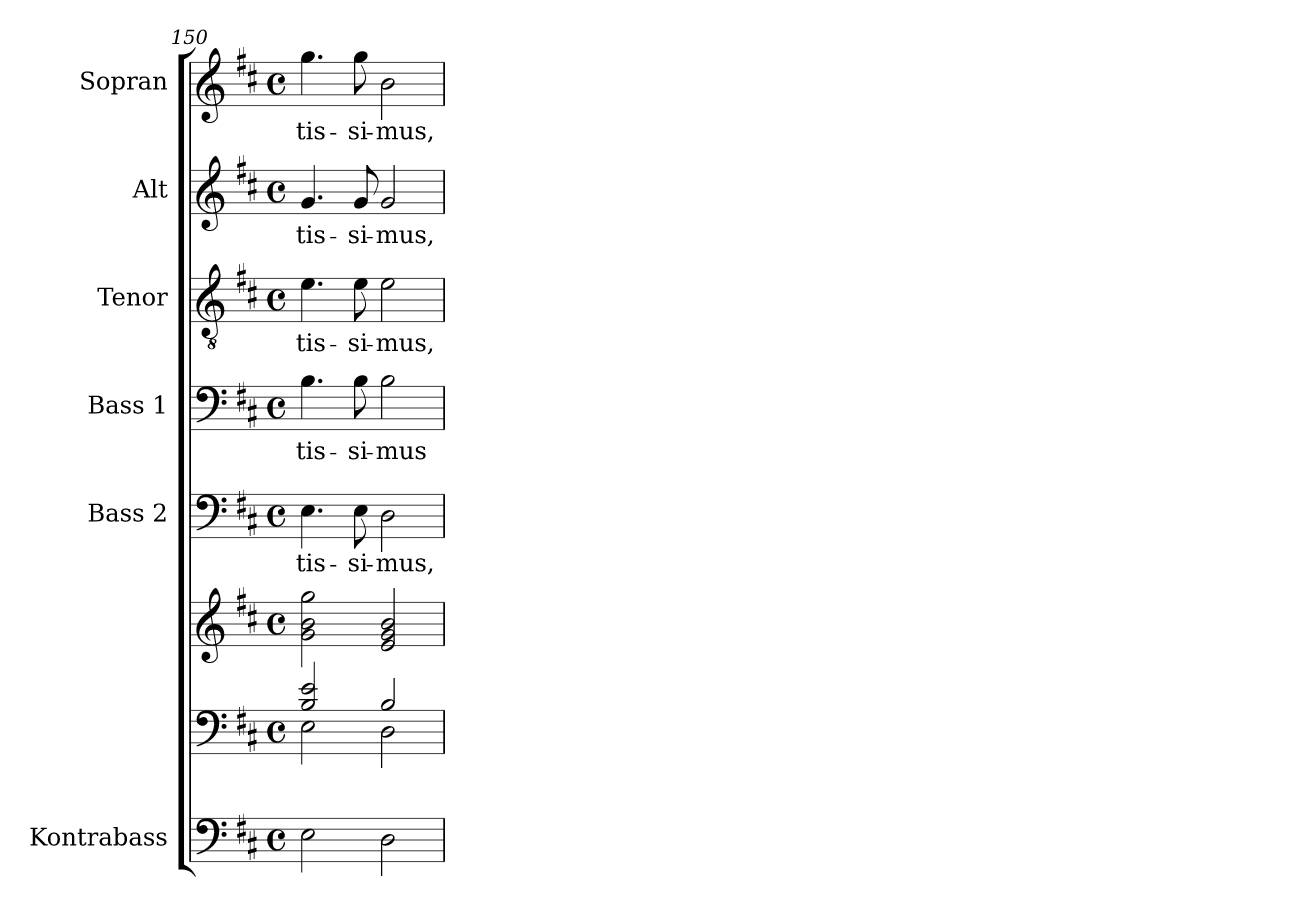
**kern	**kern	**kern	**kern	**text	**kern	**text	**kern	**text	**kern	**text	**kern	**text
*part7	*part6	*part6	*part5	*part5	*part4	*part4	*part3	*part3	*part2	*part2	*part1	*part1
*staff8	*staff7	*staff6	*staff5	*staff5	*staff4	*staff4	*staff3	*staff3	*staff2	*staff2	*staff1	*staff1
*I"Kontrabass	*	*	*I"Bass 2	*	*I"Bass 1	*	*I"Tenor	*	*I"Alt	*	*I"Sopran	*
*I'Kb.	*	*	*I'B. 2	*	*I'B. 1	*	*I'T.	*	*I'A.	*	*I'S.	*
*clefF4	*clefF4	*clefG2	*clefF4	*	*clefF4	*	*clefGv2	*	*clefG2	*	*clefG2	*
*ITrd7c12	*	*	*	*	*	*	*	*	*	*	*	*
*k[f#c#]	*k[f#c#]	*k[f#c#]	*k[f#c#]	*	*k[f#c#]	*	*k[f#c#]	*	*k[f#c#]	*	*k[f#c#]	*
*D:	*D:	*D:	*D:	*	*D:	*	*D:	*	*D:	*	*D:	*
*M4/4	*M4/4	*M4/4	*M4/4	*	*M4/4	*	*M4/4	*	*M4/4	*	*M4/4	*
*met(c)	*met(c)	*met(c)	*met(c)	*	*met(c)	*	*met(c)	*	*met(c)	*	*met(c)	*
=150	=150	=150	=150	=150	=150	=150	=150	=150	=150	=150	=150	=150
*	*^	*	*	*	*	*	*	*	*	*	*	*
!	!	!	!	!	!LO:LY:b	!	!LO:LY:b	!	!LO:LY:b	!	!LO:LY:b	!	!LO:LY:b
2EE\	2B/ 2e/	2E\	2g\ 2b\ 2gg\	4.E\	-tis-	4.B\	-tis-	4.e\	-tis-	4.g/	-tis-	4.gg\	-tis-
!	!	!	!	!	!LO:LY:b	!	!LO:LY:b	!	!LO:LY:b	!	!LO:LY:b	!	!LO:LY:b
.	.	.	.	8E\	-si-	8B\	-si-	8e\	-si-	8g/	-si-	8gg\	-si-
!	!	!	!	!	!LO:LY:b	!	!LO:LY:b	!	!LO:LY:b	!	!LO:LY:b	!	!LO:LY:b
2DD\	2B/	2D\	2e/ 2g/ 2b/	2D\	-mus,	2B\	-mus	2e\	-mus,	2g/	-mus,	2b\	-mus,
*	*v	*v	*	*	*	*	*	*	*	*	*	*	*
=	=	=	=	=	=	=	=	=	=	=	=	=
*-	*-	*-	*-	*-	*-	*-	*-	*-	*-	*-	*-	*-
